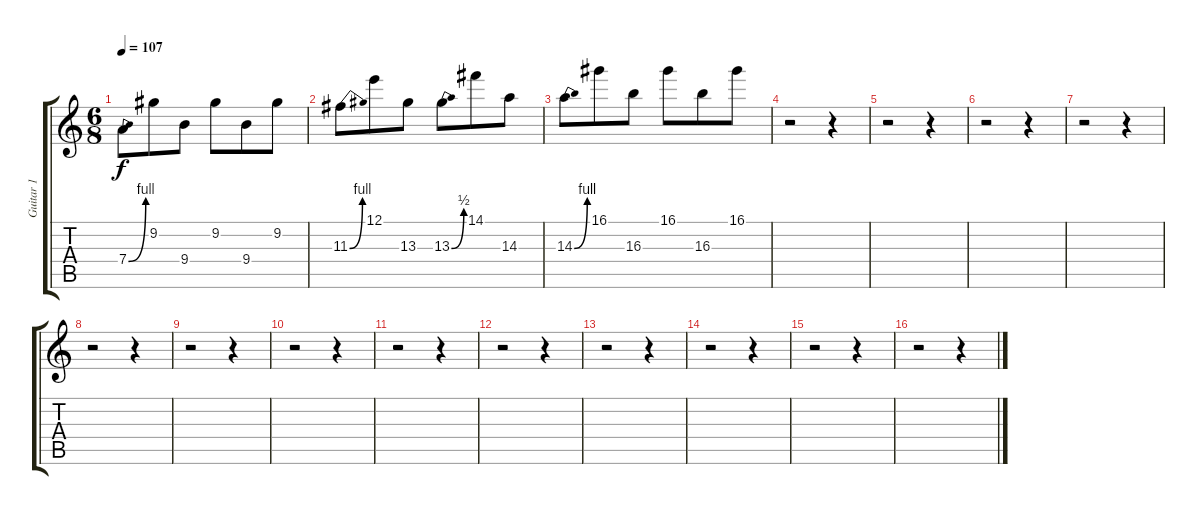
\track ("Guitar 1" "Guitar 1") {instrument overdrivenguitar}
\staff {score tabs}
\tuning (E4 B3 G3 D3 A2 E2) {hide}
\ts (6 8)
\tempo 107
\clef g2
\ks c
7.4{be (bend 0 0 60 4)}.8{dy f} 9.2.8 9.4.8 9.2.8 9.4.8 9.2.8 |
11.3{be (bend 0 0 60 4)}.8 12.1.8 13.3.8 13.3{be (bend 0 0 60 2)}.8 14.1.8 14.3.8 |
14.3{be (bend 0 0 60 4)}.8 16.1.8 16.3.8 16.1.8 16.3.8 16.1.8 |
r.2 r.4 |
r.2 r.4 |
r.2 r.4 |
r.2 r.4 |
r.2 r.4 |
r.2 r.4 |
r.2 r.4 |
r.2 r.4 |
r.2 r.4 |
r.2 r.4 |
r.2 r.4 |
r.2 r.4 |
r.2 r.4
